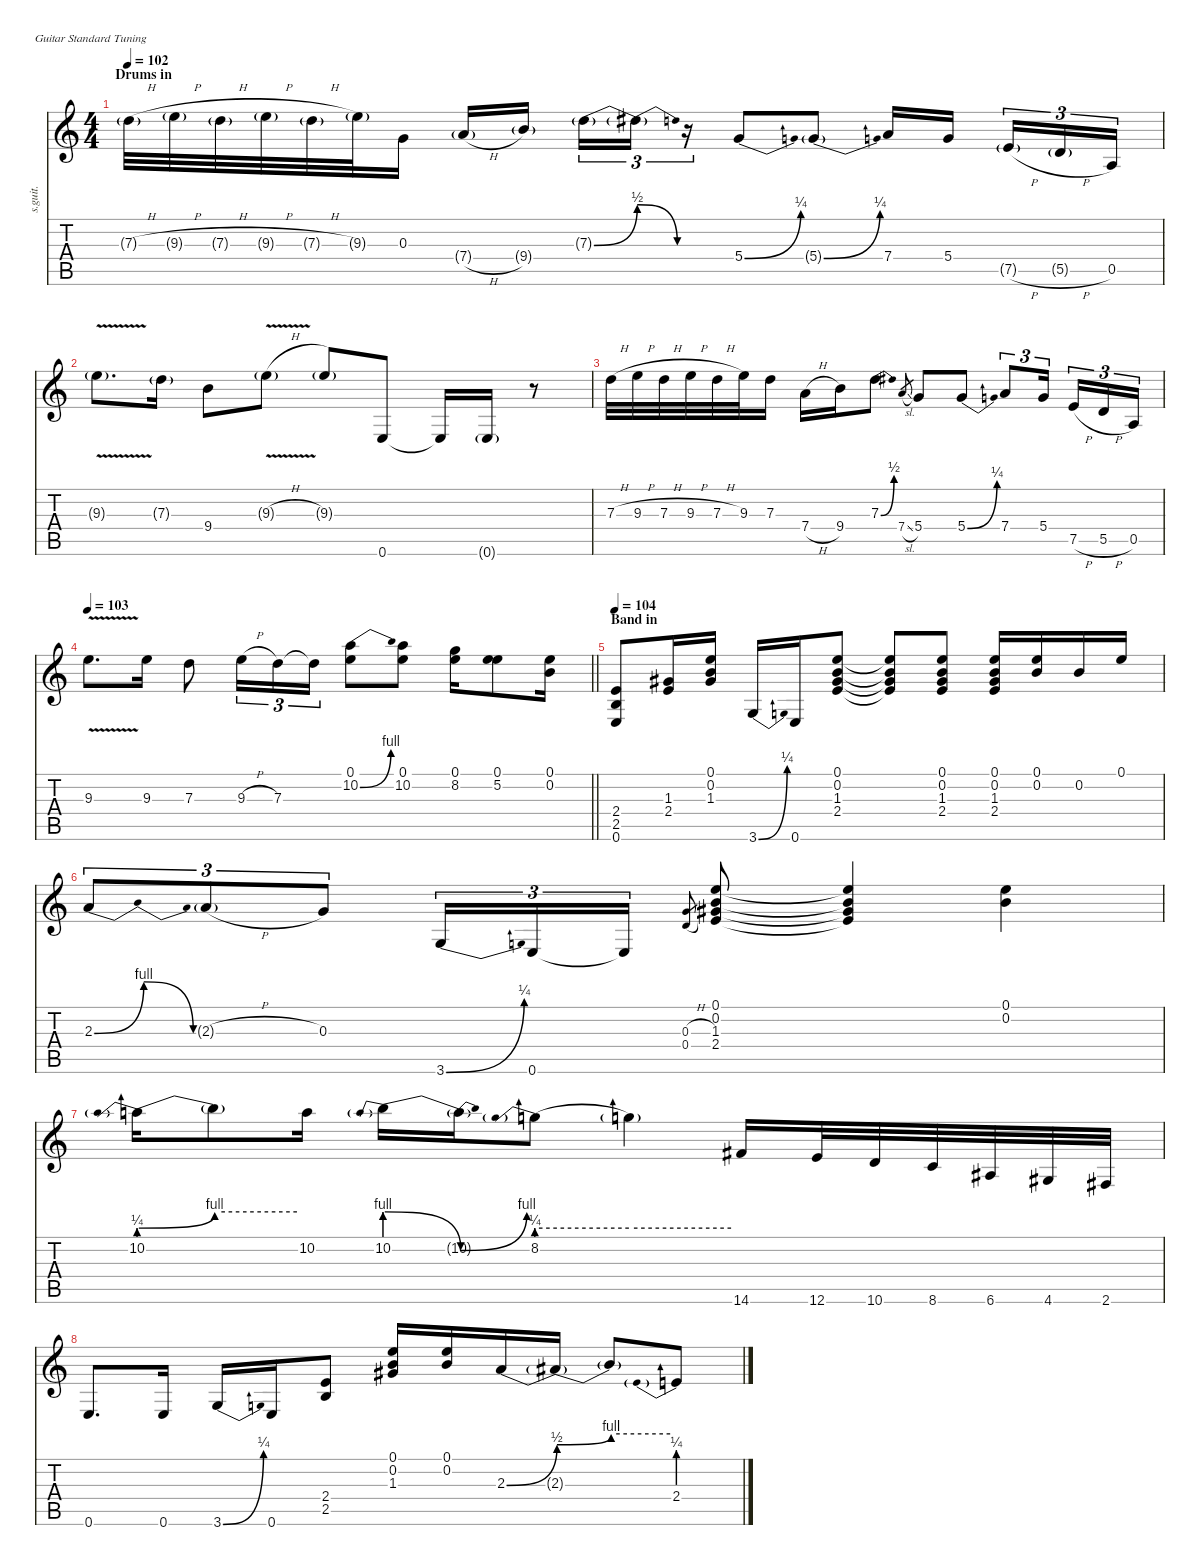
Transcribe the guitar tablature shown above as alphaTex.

\defaultSystemsLayout 4
\hideDynamics
\bracketExtendMode nobrackets
\otherSystemsTrackNameOrientation horizontal
\track ("Overdub" "s.guit.") {instrument acousticguitarsteel}
\staff {score tabs}
\tuning (E4 B3 G3 D3 A2 E2)
\ts (4 4)
\section ("" "Drums in")
\tempo 102
\clef g2
\ks c
7.3{h g}.32{dy f instrument choiraahs instrument fretlessbass instrument choiraahs instrument fretlessbass instrument choiraahs instrument fretlessbass instrument choiraahs beam Down} 9.3{h g}.32{beam Down} 7.3{h g}.32{dy mf beam Down} 9.3{h g}.32{beam Down} 7.3{h g}.32{beam Down} 9.3{g}.32{dy mp beam Down} 0.3.16{dy f beam Down} 7.4{h g}.16{dy mf beam Up} 9.4{g}.16{beam Up} 7.3{be (bend 0 0 60 2) g}.16{tu (3 2) beam Down} 7.3{be (release 0 2 60 0) t}.16{tu (3 2) dy f beam Down} r.16{tu (3 2) beam Down} 5.4{be (bend 0 0 30 1)}.8{beam Up} 5.4{be (bend 0 0 30 1) g}.8{dy mf beam Up} 7.4.16{dy f beam Up} 5.4.16{beam Up} 7.5{h g}.16{tu (3 2) dy mf beam Up} 5.5{h g}.16{tu (3 2) beam Up} 0.5.16{tu (3 2) dy f beam Up} |
9.3{v g}.8{d instrument fretlessbass instrument choiraahs instrument fretlessbass instrument choiraahs instrument fretlessbass beam Down} 7.3{g}.16{dy mf beam Down} 9.4.8{dy f beam Down} 9.3{v h g}.8{dy mf beam Down} 9.3{g}.8{dy mp beam Up} 0.6.8{dy f beam Up} 0.6{t}.16{beam Up} 0.6{g}.16{dy mf beam Up} r.8{beam Up} |
7.3{h}.32{dy ff instrument choiraahs beam Down} 9.3{h}.32{beam Down} 7.3{h}.32{dy f beam Down} 9.3{h}.32{beam Down} 7.3{h}.32{beam Down} 9.3.32{beam Down} 7.3.16{beam Down} 7.4{h}.16{beam Down} 9.4.16{beam Down} 7.3{be (bend 0 0 30 2)}.8{beam Down} 7.4{sl}.8{gr dy mp beam Up} 5.4.8{dy f beam Up} 5.4{be (bend 0 0 30 1)}.8{beam Up} 7.4.8{tu (3 2) beam Up} 5.4.16{tu (3 2) beam Up} 7.5{h}.16{tu (3 2) beam Up} 5.5{h}.16{tu (3 2) beam Up} 0.5.16{tu (3 2) beam Up} |
\tempo 103
\barLineRight lightlight
9.3{v}.8{d dy ff beam Down} 9.3.16{dy f beam Down} 7.3.8{beam Down} 9.3{h}.16{tu (3 2) beam Down} 7.3.16{tu (3 2) beam Down} 7.3{t}.16{tu (3 2) beam Down} (0.1 10.2{be (bend 0 0 30 4)}).8{dy ff beam Down} (0.1 10.2).8{beam Down} (0.1 8.2).16{beam Down} (0.1 5.2).8{beam Down} (0.1 0.2).16{dy f beam Down} |
\section ("" "Band in")
\tempo 104
(2.4 2.5 0.6).8{dy ff instrument fretlessbass beam Up} (1.3{acc #} 2.4).16{dy f beam Up} (0.1 0.2 1.3{acc #}).16{beam Up} 3.6{be (bend 0 0 30 1)}.16{beam Up} 0.6.16{dy mf beam Up} (0.1 0.2 1.3{acc #} 2.4).8{dy ff beam Up} (0.1{t} 0.2{t} 1.3{t acc #} 2.4{t}).8{dy f beam Up} (0.1 0.2 1.3{acc #} 2.4).8{beam Up} (0.1 0.2 1.3{acc #} 2.4).16{beam Up} (0.1 0.2).16{beam Up} 0.2.16{beam Up} 0.1.16{beam Up} |
2.3{be (bendrelease 0 0 15 4 30 4 60 0)}.8{tu (3 2) dy ff instrument choiraahs beam Up} 2.3{h g}.8{tu (3 2) dy f beam Up} 0.3.8{tu (3 2) beam Up} 3.6{be (bend 0 0 30 1)}.16{tu (3 2) beam Up} 0.6.16{tu (3 2) dy mf beam Up} 0.6{t}.16{tu (3 2) dy f beam Up} (0.3{h} 0.4{h}).8{gr dy mf beam Up} (0.1 0.2 1.3{acc #} 2.4).8{dy ff beam Up} (0.1{t} 0.2{t} 1.3{t acc #} 2.4{t}).4{dy f beam Up} (0.1 0.2).4{dy ff beam Down} |
10.2{be (prebendbend 0 1 60 4)}.16{beam Down} 10.2{be (hold 0 4 60 4) t}.8{dy f beam Down} 10.2.16{beam Down} 10.2{be (prebendrelease 0 4 60 0)}.16{beam Down} 10.2{be (bend 0 0 60 4) t}.16{beam Down} 8.2{be (prebend 0 1 60 1)}.8{dy ff beam Down} 8.2{be (hold 0 1 60 1) t}.4{dy f beam Down} 14.6{acc #}.16{dy ff beam Up} 12.6.32{dy f beam Up} 10.6.32{beam Up} 8.6.32{beam Up} 6.6{acc #}.32{beam Up} 4.6{acc #}.32{beam Up} 2.6{acc #}.32{beam Up} |
0.6.8{d dy ff instrument fretlessbass beam Up} 0.6.16{dy f beam Up} 3.6{be (bend 0 0 30 1)}.16{beam Up} 0.6.16{dy mf beam Up} (2.4 2.5).8{dy ff beam Up} (0.1 0.2 1.3{acc #}).16{dy f beam Up} (0.1 0.2).16{beam Up} 2.3{be (bend 0 0 60 2)}.16{beam Up} 2.3{be (bend 0 2 60 4) t}.16{beam Up} 2.3{be (hold 0 4 60 4) t}.8{beam Up} 2.4{be (prebend 0 1 60 1)}.8{dy mf beam Up}
